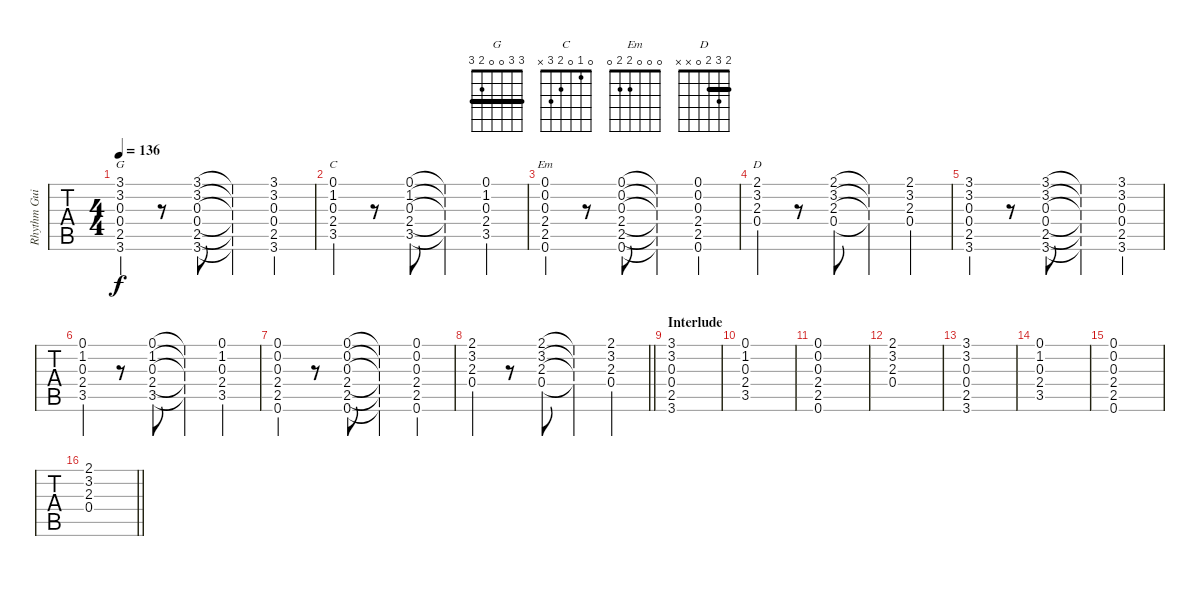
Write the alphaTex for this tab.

\track ("Rhythm Guitar" "Rhythm Gui") {instrument electricguitarclean}
\staff {tabs}
\tuning (E4 B3 G3 D3 A2 E2) {hide}
\chord ("G" 3 3 0 0 2 3) {barre 3}
\chord ("C" 0 1 0 2 3 x)
\chord ("Em" 0 0 0 2 2 0)
\chord ("D" 2 3 2 0 x x) {barre 2}
\ts (4 4)
\tempo 136
\clef g2
\ks g
(3.1 3.2 0.3 0.4 2.5 3.6).4{ch "G" dy f} r.8 (3.1 3.2 0.3 0.4 2.5 3.6).8 (3.1{t} 3.2{t} 0.3{t} 0.4{t} 2.5{t} 3.6{t}).4 (3.1 3.2 0.3 0.4 2.5 3.6).4 |
(0.1 1.2 0.3 2.4 3.5).4{ch "C"} r.8 (0.1 1.2 0.3 2.4 3.5).8 (0.1{t} 1.2{t} 0.3{t} 2.4{t} 3.5{t}).4 (0.1 1.2 0.3 2.4 3.5).4 |
(0.1 0.2 0.3 2.4 2.5 0.6).4{ch "Em"} r.8 (0.1 0.2 0.3 2.4 2.5 0.6).8 (0.1{t} 0.2{t} 0.3{t} 2.4{t} 2.5{t} 0.6{t}).4 (0.1 0.2 0.3 2.4 2.5 0.6).4 |
(2.1 3.2 2.3 0.4).4{ch "D"} r.8 (2.1 3.2 2.3 0.4).8 (2.1{t} 3.2{t} 2.3{t} 0.4{t}).4 (2.1 3.2 2.3 0.4).4 |
(3.1 3.2 0.3 0.4 2.5 3.6).4 r.8 (3.1 3.2 0.3 0.4 2.5 3.6).8 (3.1{t} 3.2{t} 0.3{t} 0.4{t} 2.5{t} 3.6{t}).4 (3.1 3.2 0.3 0.4 2.5 3.6).4 |
(0.1 1.2 0.3 2.4 3.5).4 r.8 (0.1 1.2 0.3 2.4 3.5).8 (0.1{t} 1.2{t} 0.3{t} 2.4{t} 3.5{t}).4 (0.1 1.2 0.3 2.4 3.5).4 |
(0.1 0.2 0.3 2.4 2.5 0.6).4 r.8 (0.1 0.2 0.3 2.4 2.5 0.6).8 (0.1{t} 0.2{t} 0.3{t} 2.4{t} 2.5{t} 0.6{t}).4 (0.1 0.2 0.3 2.4 2.5 0.6).4 |
\barLineRight lightlight
(2.1 3.2 2.3 0.4).4 r.8 (2.1 3.2 2.3 0.4).8 (2.1{t} 3.2{t} 2.3{t} 0.4{t}).4 (2.1 3.2 2.3 0.4).4 |
\section ("" "Interlude")
(3.1 3.2 0.3 0.4 2.5 3.6).1 |
(0.1 1.2 0.3 2.4 3.5).1 |
(0.1 0.2 0.3 2.4 2.5 0.6).1 |
(2.1 3.2 2.3 0.4).1 |
(3.1 3.2 0.3 0.4 2.5 3.6).1 |
(0.1 1.2 0.3 2.4 3.5).1 |
(0.1 0.2 0.3 2.4 2.5 0.6).1 |
\barLineRight lightlight
(2.1 3.2 2.3 0.4).1
